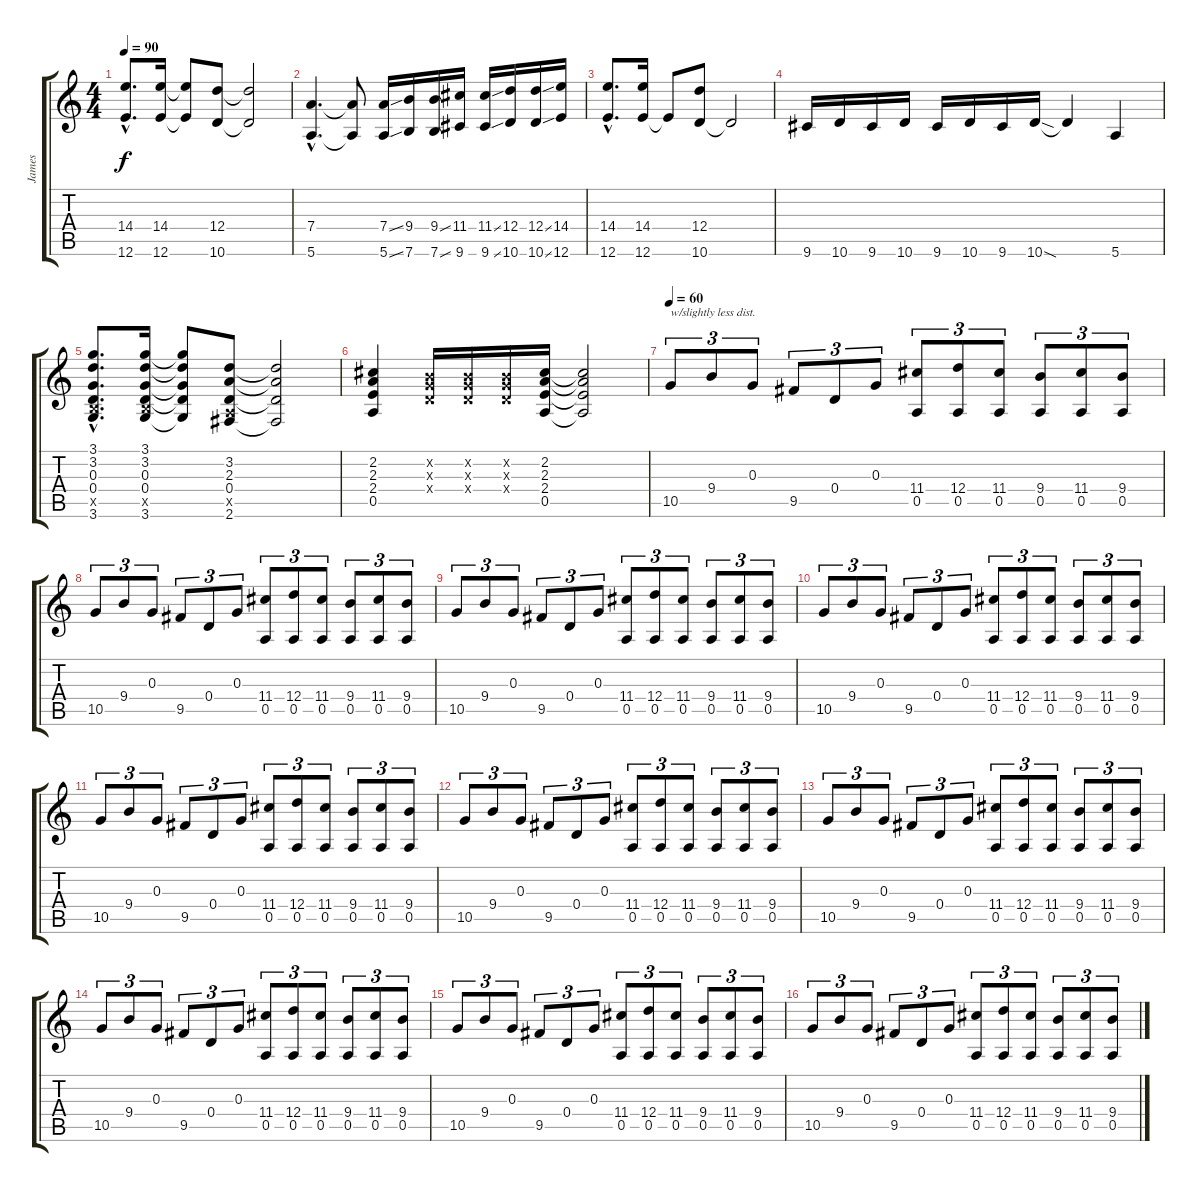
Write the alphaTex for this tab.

\track ("James" "James") {instrument overdrivenguitar}
\staff {score tabs}
\tuning (E4 B3 G3 D3 A2 E2) {hide}
\ts (4 4)
\tempo 90
\clef g2
\ks c
(14.4{hac} 12.6{hac}).8{d dy f} (14.4 12.6).16 (14.4{t} 12.6{t}).8 (12.4 10.6).8 (12.4{t} 10.6{t}).2 |
(7.4{hac} 5.6{hac}).4{d} (7.4{t} 5.6{t}).8 (7.4{ss} 5.6{ss}).16 (9.4 7.6).16 (9.4{ss} 7.6{ss}).16 (11.4 9.6).16 (11.4{ss} 9.6{ss}).16 (12.4 10.6).16 (12.4{ss} 10.6{ss}).16 (14.4 12.6).16 |
(14.4{hac} 12.6{hac}).8{d} (14.4 12.6).16 12.6{t}.8 (12.4 10.6).8 10.6{t}.2 |
9.6.16 10.6.16 9.6.16 10.6.16 9.6.16 10.6.16 9.6.16 10.6{sod}.16 10.6{t}.4 5.6.4 |
(3.1{hac} 3.2{hac} 0.3{hac} 0.4{hac} 2.5{hac x} 3.6{hac}).8{d} (3.1 3.2 0.3 0.4 2.5{x} 3.6).16 (3.1{t} 3.2{t} 0.3{t} 0.4{t} 3.6{t}).8 (3.2 2.3 0.4 0.5{x} 2.6).8 (3.2{t} 2.3{t} 0.4{t} 2.6{t}).2 |
(2.2 2.3 2.4 0.5).4 (0.2{x} 0.3{x} 0.4{x}).16 (0.2{x} 0.3{x} 0.4{x}).16 (0.2{x} 0.3{x} 0.4{x}).16 (2.2 2.3 2.4 0.5).16 (2.2{t} 2.3{t} 2.4{t} 0.5{t}).2 |
\tempo 60
10.5.8{tu (3 2) txt "w/slightly less dist." volume 9} 9.4.8{tu (3 2)} 0.3.8{tu (3 2)} 9.5.8{tu (3 2)} 0.4.8{tu (3 2)} 0.3.8{tu (3 2)} (11.4 0.5).8{tu (3 2)} (12.4 0.5).8{tu (3 2)} (11.4 0.5).8{tu (3 2)} (9.4 0.5).8{tu (3 2)} (11.4 0.5).8{tu (3 2)} (9.4 0.5).8{tu (3 2)} |
10.5.8{tu (3 2)} 9.4.8{tu (3 2)} 0.3.8{tu (3 2)} 9.5.8{tu (3 2)} 0.4.8{tu (3 2)} 0.3.8{tu (3 2)} (11.4 0.5).8{tu (3 2)} (12.4 0.5).8{tu (3 2)} (11.4 0.5).8{tu (3 2)} (9.4 0.5).8{tu (3 2)} (11.4 0.5).8{tu (3 2)} (9.4 0.5).8{tu (3 2)} |
10.5.8{tu (3 2)} 9.4.8{tu (3 2)} 0.3.8{tu (3 2)} 9.5.8{tu (3 2)} 0.4.8{tu (3 2)} 0.3.8{tu (3 2)} (11.4 0.5).8{tu (3 2)} (12.4 0.5).8{tu (3 2)} (11.4 0.5).8{tu (3 2)} (9.4 0.5).8{tu (3 2)} (11.4 0.5).8{tu (3 2)} (9.4 0.5).8{tu (3 2)} |
10.5.8{tu (3 2)} 9.4.8{tu (3 2)} 0.3.8{tu (3 2)} 9.5.8{tu (3 2)} 0.4.8{tu (3 2)} 0.3.8{tu (3 2)} (11.4 0.5).8{tu (3 2)} (12.4 0.5).8{tu (3 2)} (11.4 0.5).8{tu (3 2)} (9.4 0.5).8{tu (3 2)} (11.4 0.5).8{tu (3 2)} (9.4 0.5).8{tu (3 2)} |
10.5.8{tu (3 2)} 9.4.8{tu (3 2)} 0.3.8{tu (3 2)} 9.5.8{tu (3 2)} 0.4.8{tu (3 2)} 0.3.8{tu (3 2)} (11.4 0.5).8{tu (3 2)} (12.4 0.5).8{tu (3 2)} (11.4 0.5).8{tu (3 2)} (9.4 0.5).8{tu (3 2)} (11.4 0.5).8{tu (3 2)} (9.4 0.5).8{tu (3 2)} |
10.5.8{tu (3 2)} 9.4.8{tu (3 2)} 0.3.8{tu (3 2)} 9.5.8{tu (3 2)} 0.4.8{tu (3 2)} 0.3.8{tu (3 2)} (11.4 0.5).8{tu (3 2)} (12.4 0.5).8{tu (3 2)} (11.4 0.5).8{tu (3 2)} (9.4 0.5).8{tu (3 2)} (11.4 0.5).8{tu (3 2)} (9.4 0.5).8{tu (3 2)} |
10.5.8{tu (3 2)} 9.4.8{tu (3 2)} 0.3.8{tu (3 2)} 9.5.8{tu (3 2)} 0.4.8{tu (3 2)} 0.3.8{tu (3 2)} (11.4 0.5).8{tu (3 2)} (12.4 0.5).8{tu (3 2)} (11.4 0.5).8{tu (3 2)} (9.4 0.5).8{tu (3 2)} (11.4 0.5).8{tu (3 2)} (9.4 0.5).8{tu (3 2)} |
10.5.8{tu (3 2)} 9.4.8{tu (3 2)} 0.3.8{tu (3 2)} 9.5.8{tu (3 2)} 0.4.8{tu (3 2)} 0.3.8{tu (3 2)} (11.4 0.5).8{tu (3 2)} (12.4 0.5).8{tu (3 2)} (11.4 0.5).8{tu (3 2)} (9.4 0.5).8{tu (3 2)} (11.4 0.5).8{tu (3 2)} (9.4 0.5).8{tu (3 2)} |
10.5.8{tu (3 2)} 9.4.8{tu (3 2)} 0.3.8{tu (3 2)} 9.5.8{tu (3 2)} 0.4.8{tu (3 2)} 0.3.8{tu (3 2)} (11.4 0.5).8{tu (3 2)} (12.4 0.5).8{tu (3 2)} (11.4 0.5).8{tu (3 2)} (9.4 0.5).8{tu (3 2)} (11.4 0.5).8{tu (3 2)} (9.4 0.5).8{tu (3 2)} |
10.5.8{tu (3 2)} 9.4.8{tu (3 2)} 0.3.8{tu (3 2)} 9.5.8{tu (3 2)} 0.4.8{tu (3 2)} 0.3.8{tu (3 2)} (11.4 0.5).8{tu (3 2)} (12.4 0.5).8{tu (3 2)} (11.4 0.5).8{tu (3 2)} (9.4 0.5).8{tu (3 2)} (11.4 0.5).8{tu (3 2)} (9.4 0.5).8{tu (3 2)}
